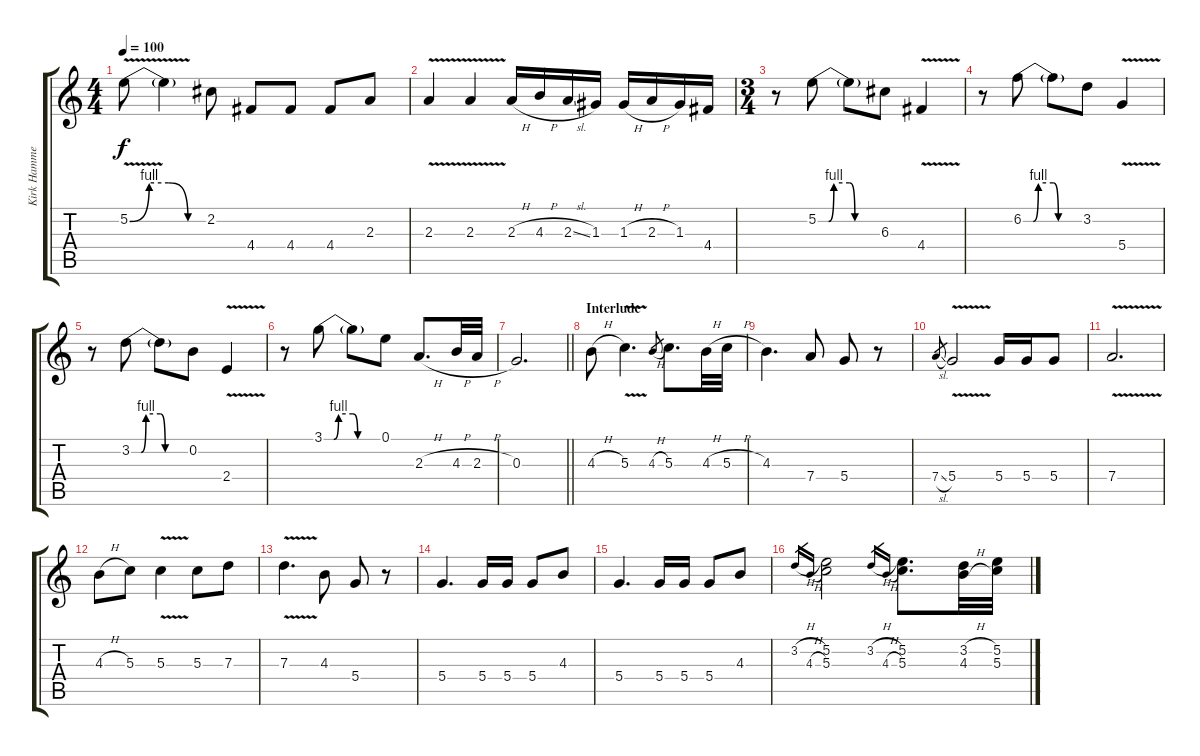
\track ("Kirk Hammett" "Kirk Hamme") {instrument distortionguitar}
\staff {score tabs}
\tuning (E4 B3 G3 D3 A2 E2) {hide}
\ts (4 4)
\tempo 100
\clef g2
\ks c
5.2{be (custom 0 0 15 4 30 4 45 0 60 0) v}.8{dy f} 5.2{t}.4 2.2.8 4.4.8 4.4.8 4.4.8 2.3.8 |
2.3{v}.4 2.3{v}.4 2.3{h}.16 4.3{h}.16 2.3{sl}.16 1.3.16 1.3{h}.16 2.3{h}.16 1.3.16 4.4.16 |
\ts (3 4)
r.8 5.2{be (custom 0 0 10 0 15 4 30 4 35 0 60 0)}.8 5.2{t}.8 6.3.8 4.4{v}.4 |
r.8 6.2{be (custom 0 0 10 0 15 4 30 4 35 0 60 0)}.8 6.2{t}.8 3.2.8 5.4{v}.4 |
r.8 3.2{be (custom 0 0 10 0 15 4 30 4 35 0 60 0)}.8 3.2{t}.8 0.2.8 2.4{v}.4 |
r.8 3.1{be (custom 0 0 10 0 15 4 30 4 35 0 60 0)}.8 3.1{t}.8 0.1.8 2.3{h}.8{d} 4.3{h}.32 2.3{h}.32 |
\barLineRight lightlight
0.3.2{d} |
\section ("" "Interlude")
4.3{h}.8 5.3{v}.4{d} 4.3{h}.8{gr} 5.3.8{d} 4.3{h}.32 5.3{h}.32 |
4.3.4{d} 7.4.8 5.4.8 r.8 |
7.4{sl}.8{gr} 5.4{v}.2 5.4.16 5.4.16 5.4.8 |
7.4{v}.2{d} |
4.3{h}.8 5.3.8 5.3{v}.4 5.3.8 7.3.8 |
7.3{v}.4{d} 4.3.8 5.4.8 r.8 |
5.4.4{d} 5.4.16 5.4.16 5.4.8 4.3.8 |
5.4.4{d} 5.4.16 5.4.16 5.4.8 4.3.8 |
3.2{h}.16{gr} 4.3{h}.16{gr} (5.2 5.3).2 3.2{h}.16{gr} 4.3{h}.16{gr} (5.2 5.3).8{d} (3.2{h} 4.3{h}).32 (5.2{h} 5.3{h}).32
